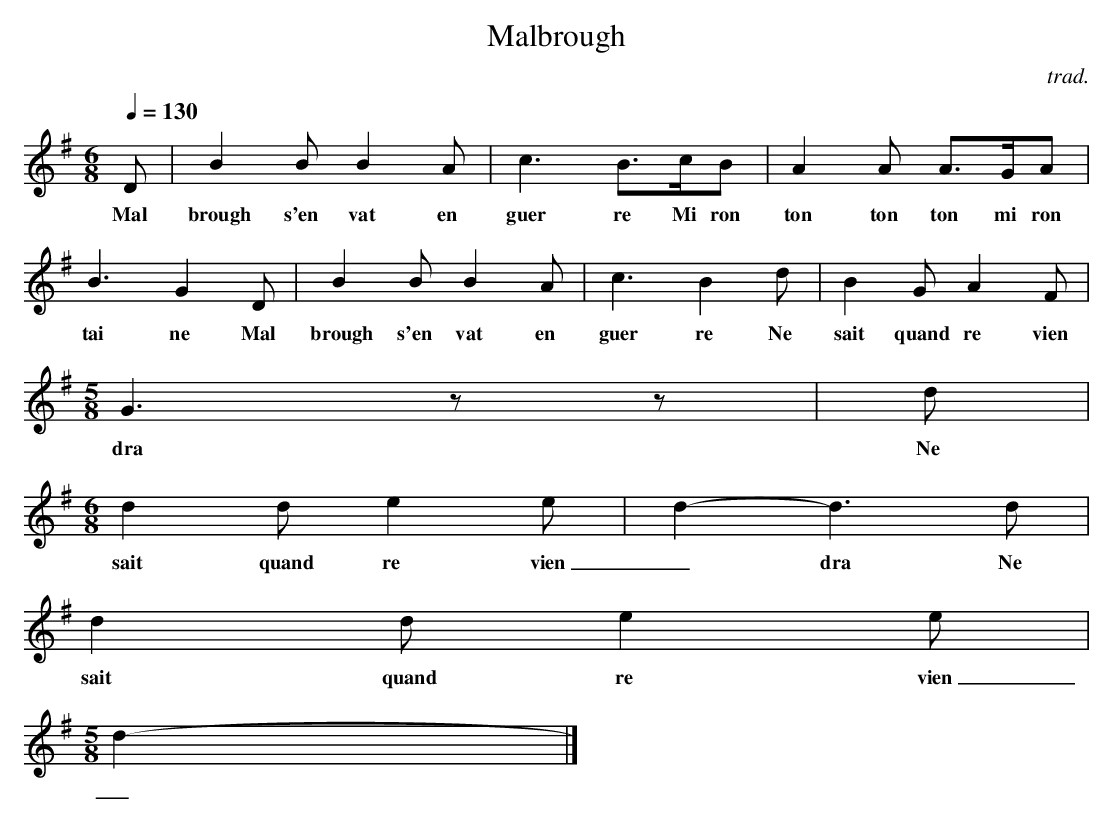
X:1
T:Malbrough
C:trad.
Q:1/4=130
V:1
M:6/8
L:1/8
K:G
D |B2 B B2 A |c3 B3/2c/B |A2 A A3/2G/A |
w:Mal brough s'en vat en guer re Mi ron ton ton ton mi ron
B3 G2 D |B2 B B2 A |c3 B2 d |B2 G A2 F |
w:tai ne Mal brough s'en vat en guer re Ne sait quand re vien
M:5/8
L:1/16
G6 z2 z2 |d2 |
w:dra Ne
M:6/8
L:1/8
d2 d e2 e |d2-d3d |
w:sait quand re vien _dra Ne
d2 d e2 e |
w:sait quand re vien
M:5/8
L:1/16
d4-|]
w:_dra
     %End of file
